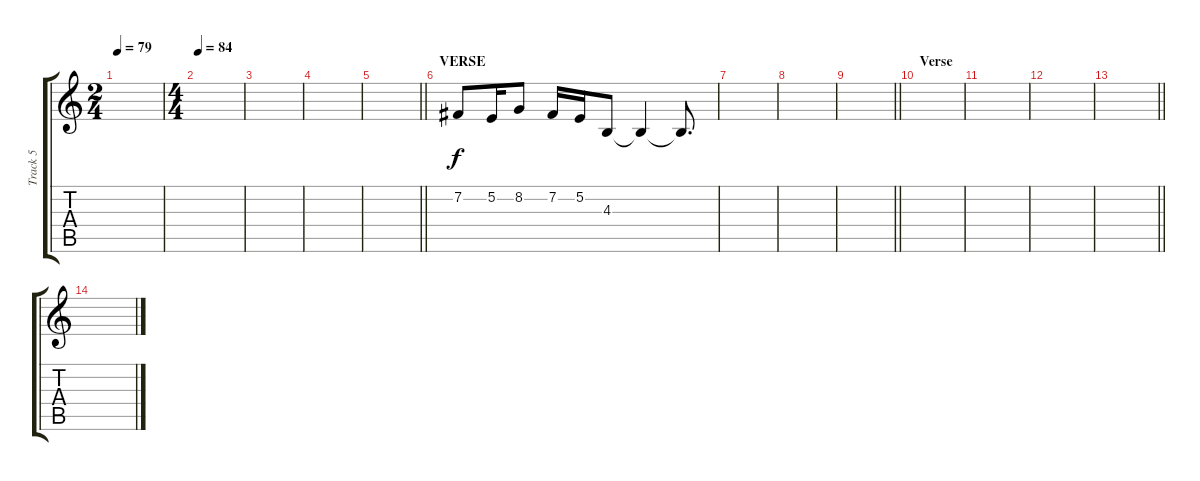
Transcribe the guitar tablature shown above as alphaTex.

\track ("Track 5" "Track 5") {instrument sopranosax}
\staff {score tabs}
\tuning (E4 B3 G3 D3 A2 E2) {hide}
\ts (2 4)
\section ("" "")
\tempo 79
\clef g2
\ks c
|
\ts (4 4)
\tempo 84
|
|
|
\barLineRight lightlight
|
\section ("" "VERSE")
7.2.8 5.2.16 8.2.8 7.2.16 5.2.16 4.3.8 4.3{t}.4 4.3{t}.8{d} |
|
|
\barLineRight lightlight
|
\section ("" "Verse")
|
|
|
\barLineRight lightlight
|
\section ("" "")
